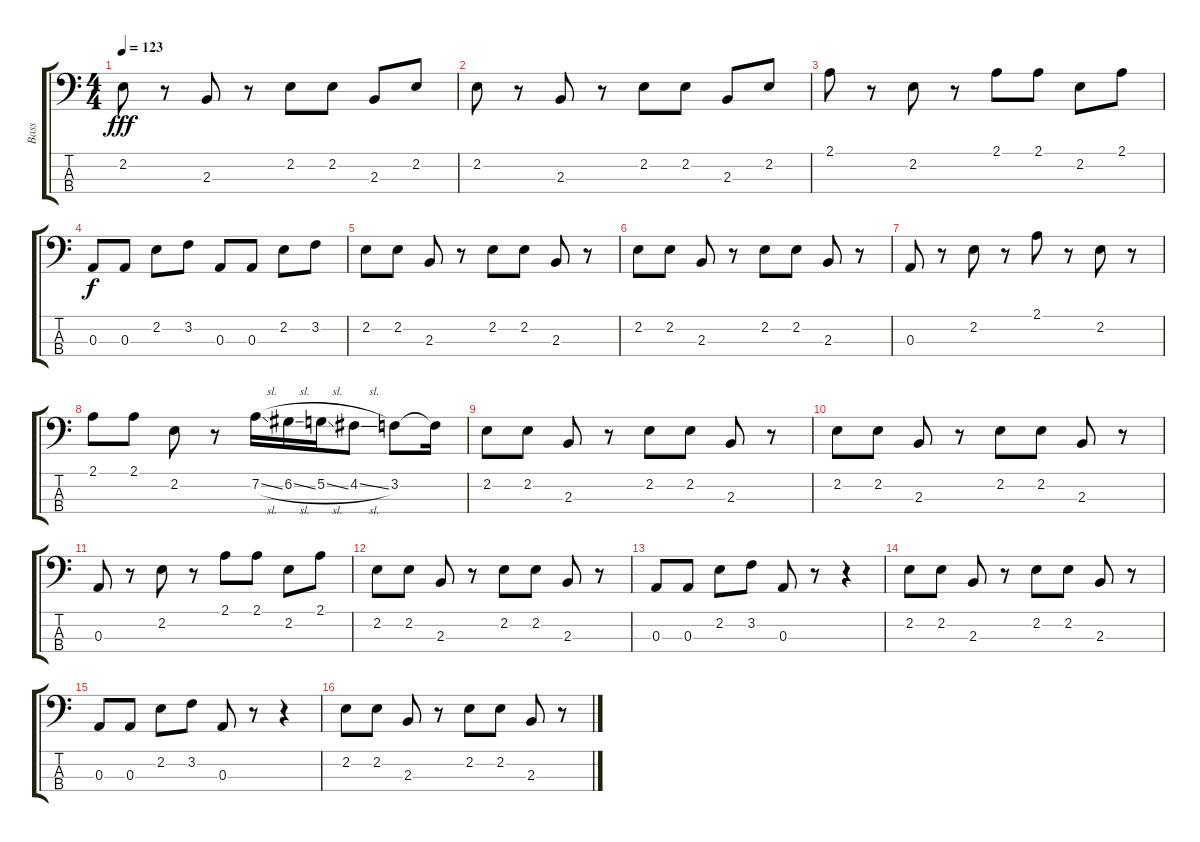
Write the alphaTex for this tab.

\track ("Bass" "Bass") {instrument electricbassfinger}
\staff {score tabs}
\tuning (G2 D2 A1 E1) {hide}
\ts (4 4)
\tempo 123
\clef f4
\ks c
2.2.8{dy fff} r.8 2.3.8 r.8 2.2.8 2.2.8 2.3.8 2.2.8 |
2.2.8 r.8 2.3.8 r.8 2.2.8 2.2.8 2.3.8 2.2.8 |
2.1.8 r.8 2.2.8 r.8 2.1.8 2.1.8 2.2.8 2.1.8 |
0.3.8{dy f} 0.3.8 2.2.8 3.2.8 0.3.8 0.3.8 2.2.8 3.2.8 |
2.2.8 2.2.8 2.3.8 r.8 2.2.8 2.2.8 2.3.8 r.8 |
2.2.8 2.2.8 2.3.8 r.8 2.2.8 2.2.8 2.3.8 r.8 |
0.3.8 r.8 2.2.8 r.8 2.1.8 r.8 2.2.8 r.8 |
2.1.8 2.1.8 2.2.8 r.8 7.2{sl}.16 6.2{sl}.16 5.2{sl}.16 4.2{sl}.8 3.2.8 3.2{t}.16 |
2.2.8 2.2.8 2.3.8 r.8 2.2.8 2.2.8 2.3.8 r.8 |
2.2.8 2.2.8 2.3.8 r.8 2.2.8 2.2.8 2.3.8 r.8 |
0.3.8 r.8 2.2.8 r.8 2.1.8 2.1.8 2.2.8 2.1.8 |
2.2.8 2.2.8 2.3.8 r.8 2.2.8 2.2.8 2.3.8 r.8 |
0.3.8 0.3.8 2.2.8 3.2.8 0.3.8 r.8 r.4 |
2.2.8 2.2.8 2.3.8 r.8 2.2.8 2.2.8 2.3.8 r.8 |
0.3.8 0.3.8 2.2.8 3.2.8 0.3.8 r.8 r.4 |
2.2.8 2.2.8 2.3.8 r.8 2.2.8 2.2.8 2.3.8 r.8
